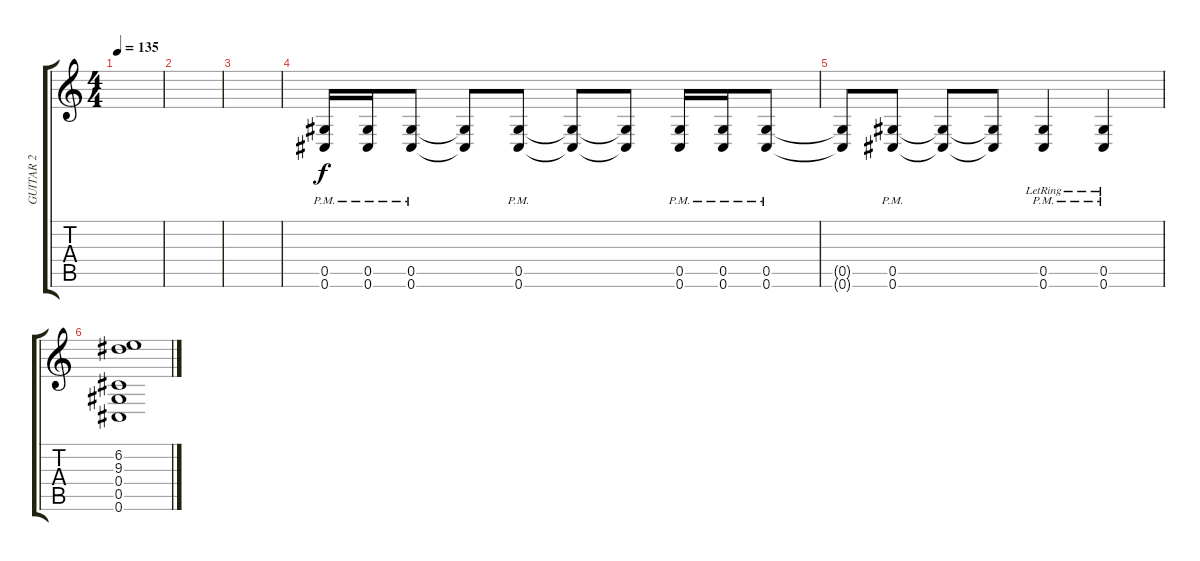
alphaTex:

\track ("GUITAR 2" "GUITAR 2") {instrument distortionguitar}
\staff {score tabs}
\tuning (Eb4 Bb3 Gb3 Db3 Ab2 Db2) {hide}
\ts (4 4)
\tempo 135
\clef g2
\ks c
|
|
|
(0.5{pm} 0.6{pm}).16 (0.5{pm} 0.6{pm}).16 (0.5{pm} 0.6{pm}).8 (0.5{t} 0.6{t}).8 (0.5{pm} 0.6{pm}).8 (0.5{t} 0.6{t}).8 (0.5{t} 0.6{t}).8 (0.5{pm} 0.6{pm}).16 (0.5{pm} 0.6{pm}).16 (0.5{pm} 0.6{pm}).8 |
(0.5{t} 0.6{t}).8 (0.5{pm} 0.6{pm}).8 (0.5{t} 0.6{t}).8 (0.5{t} 0.6{t}).8 (0.5{pm lr} 0.6{pm lr}).4 (0.5{pm lr} 0.6{pm lr}).4 |
(6.2 9.3 0.4 0.5 0.6).1
